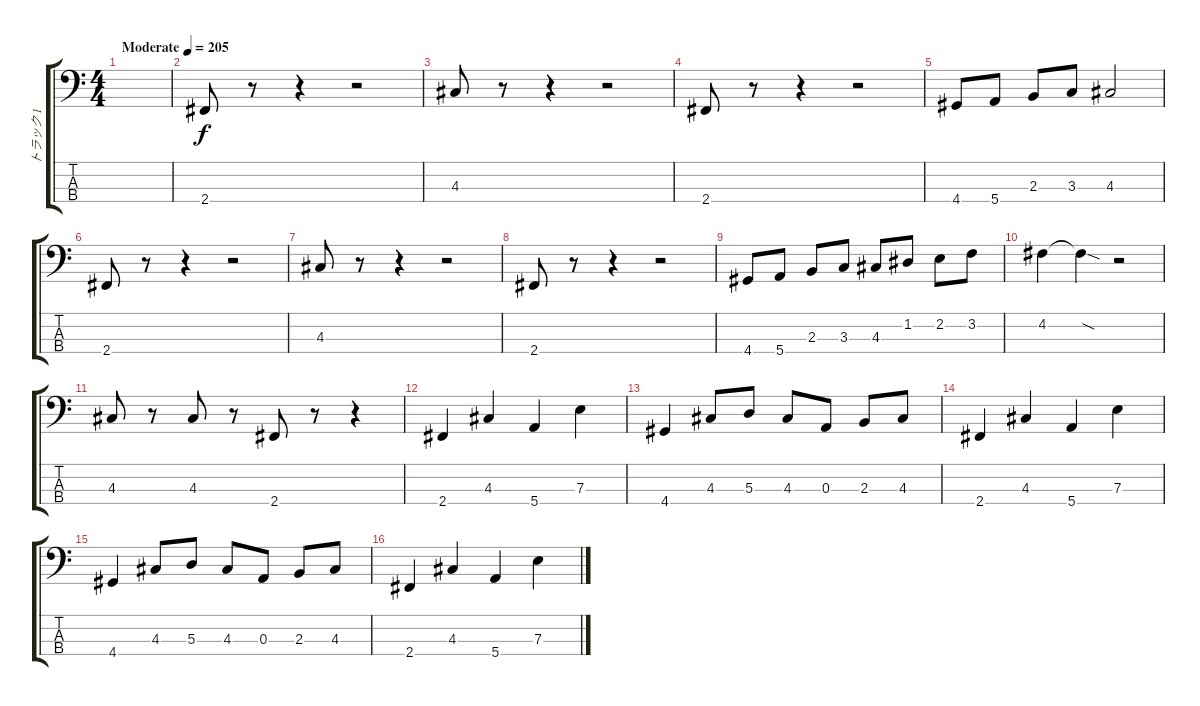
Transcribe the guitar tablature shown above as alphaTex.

\track ("トラック 1" "トラック 1") {instrument electricbasspick}
\staff {score tabs}
\tuning (G2 D2 A1 E1) {hide}
\ts (4 4)
\tempo (205 "Moderate")
\clef f4
\ks c
|
2.4.8 r.8 r.4 r.2 |
4.3.8 r.8 r.4 r.2 |
2.4.8 r.8 r.4 r.2 |
4.4.8 5.4.8 2.3.8 3.3.8 4.3.2 |
2.4.8 r.8 r.4 r.2 |
4.3.8 r.8 r.4 r.2 |
2.4.8 r.8 r.4 r.2 |
4.4.8 5.4.8 2.3.8 3.3.8 4.3.8 1.2.8 2.2.8 3.2.8 |
4.2.4 4.2{sod t}.4 r.2 |
4.3.8 r.8 4.3.8 r.8 2.4.8 r.8 r.4 |
2.4.4 4.3.4 5.4.4 7.3.4 |
4.4.4 4.3.8 5.3.8 4.3.8 0.3.8 2.3.8 4.3.8 |
2.4.4 4.3.4 5.4.4 7.3.4 |
4.4.4 4.3.8 5.3.8 4.3.8 0.3.8 2.3.8 4.3.8 |
2.4.4 4.3.4 5.4.4 7.3.4
